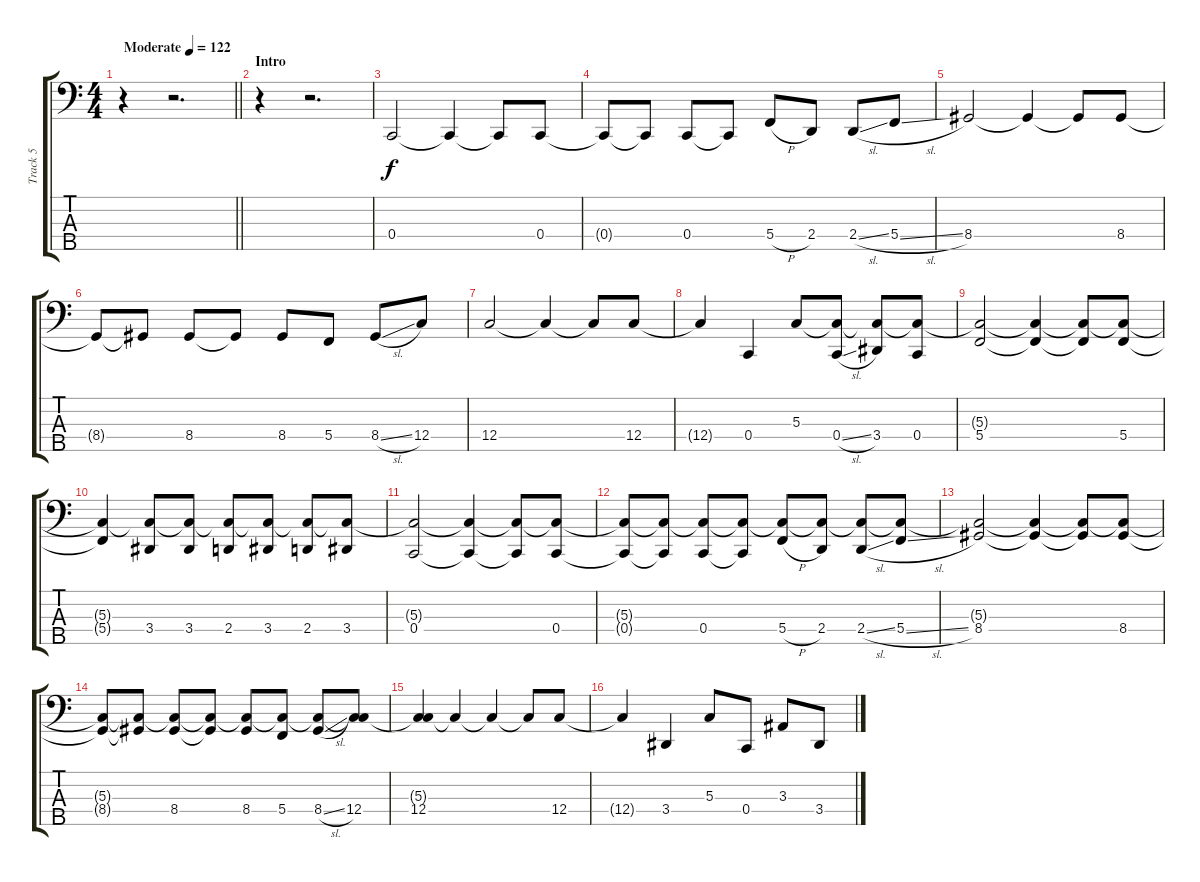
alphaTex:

\track ("Track 5" "Track 5") {instrument electricbasspick}
\staff {score tabs}
\tuning (F2 C2 G1 C1 A0) {hide}
\ts (4 4)
\tempo (122 "Moderate")
\clef f4
\barLineRight lightlight
\ks c
r.4{dy f instrument electricbasspick} r.2{d} |
\section ("" "Intro")
r.4 r.2{d} |
0.4.2 0.4{t}.4 0.4{t}.8 0.4.8 |
0.4{t}.8 0.4{t}.8 0.4.8 0.4{t}.8 5.4{h}.8 2.4.8 2.4{sl}.8 5.4{sl}.8 |
8.4.2 8.4{t}.4 8.4{t}.8 8.4.8 |
8.4{t}.8 8.4{t}.8 8.4.8 8.4{t}.8 8.4.8 5.4.8 8.4{sl}.8 12.4.8 |
12.4.2 12.4{t}.4 12.4{t}.8 12.4.8 |
12.4{t}.4 0.4.4 5.3.8 (5.3{t} 0.4{sl}).8 (5.3{t} 3.4).8 (5.3{t} 0.4).8 |
(5.3{t} 5.4).2 (5.3{t} 5.4{t}).4 (5.3{t} 5.4{t}).8 (5.3{t} 5.4).8 |
(5.3{t} 5.4{t}).4 (5.3{t} 3.4).8 (5.3{t} 3.4).8 (5.3{t} 2.4).8 (5.3{t} 3.4).8 (5.3{t} 2.4).8 (5.3{t} 3.4).8 |
(5.3{t} 0.4).2 (5.3{t} 0.4{t}).4 (5.3{t} 0.4{t}).8 (5.3{t} 0.4).8 |
(5.3{t} 0.4{t}).8 (5.3{t} 0.4{t}).8 (5.3{t} 0.4).8 (5.3{t} 0.4{t}).8 (5.3{t} 5.4{h}).8 (5.3{t} 2.4).8 (5.3{t} 2.4{sl}).8 (5.3{t} 5.4{sl}).8 |
(5.3{t} 8.4).2 (5.3{t} 8.4{t}).4 (5.3{t} 8.4{t}).8 (5.3{t} 8.4).8 |
(5.3{t} 8.4{t}).8 (5.3{t} 8.4{t}).8 (5.3{t} 8.4).8 (5.3{t} 8.4{t}).8 (5.3{t} 8.4).8 (5.3{t} 5.4).8 (5.3{t} 8.4{sl}).8 (5.3{t} 12.4).8 |
(5.3{t} 12.4).4 5.3{t}.4 5.3{t}.4 5.3{t}.8 12.4.8 |
12.4{t}.4 3.4.4 5.3.8 0.4.8 3.3.8 3.4.8
